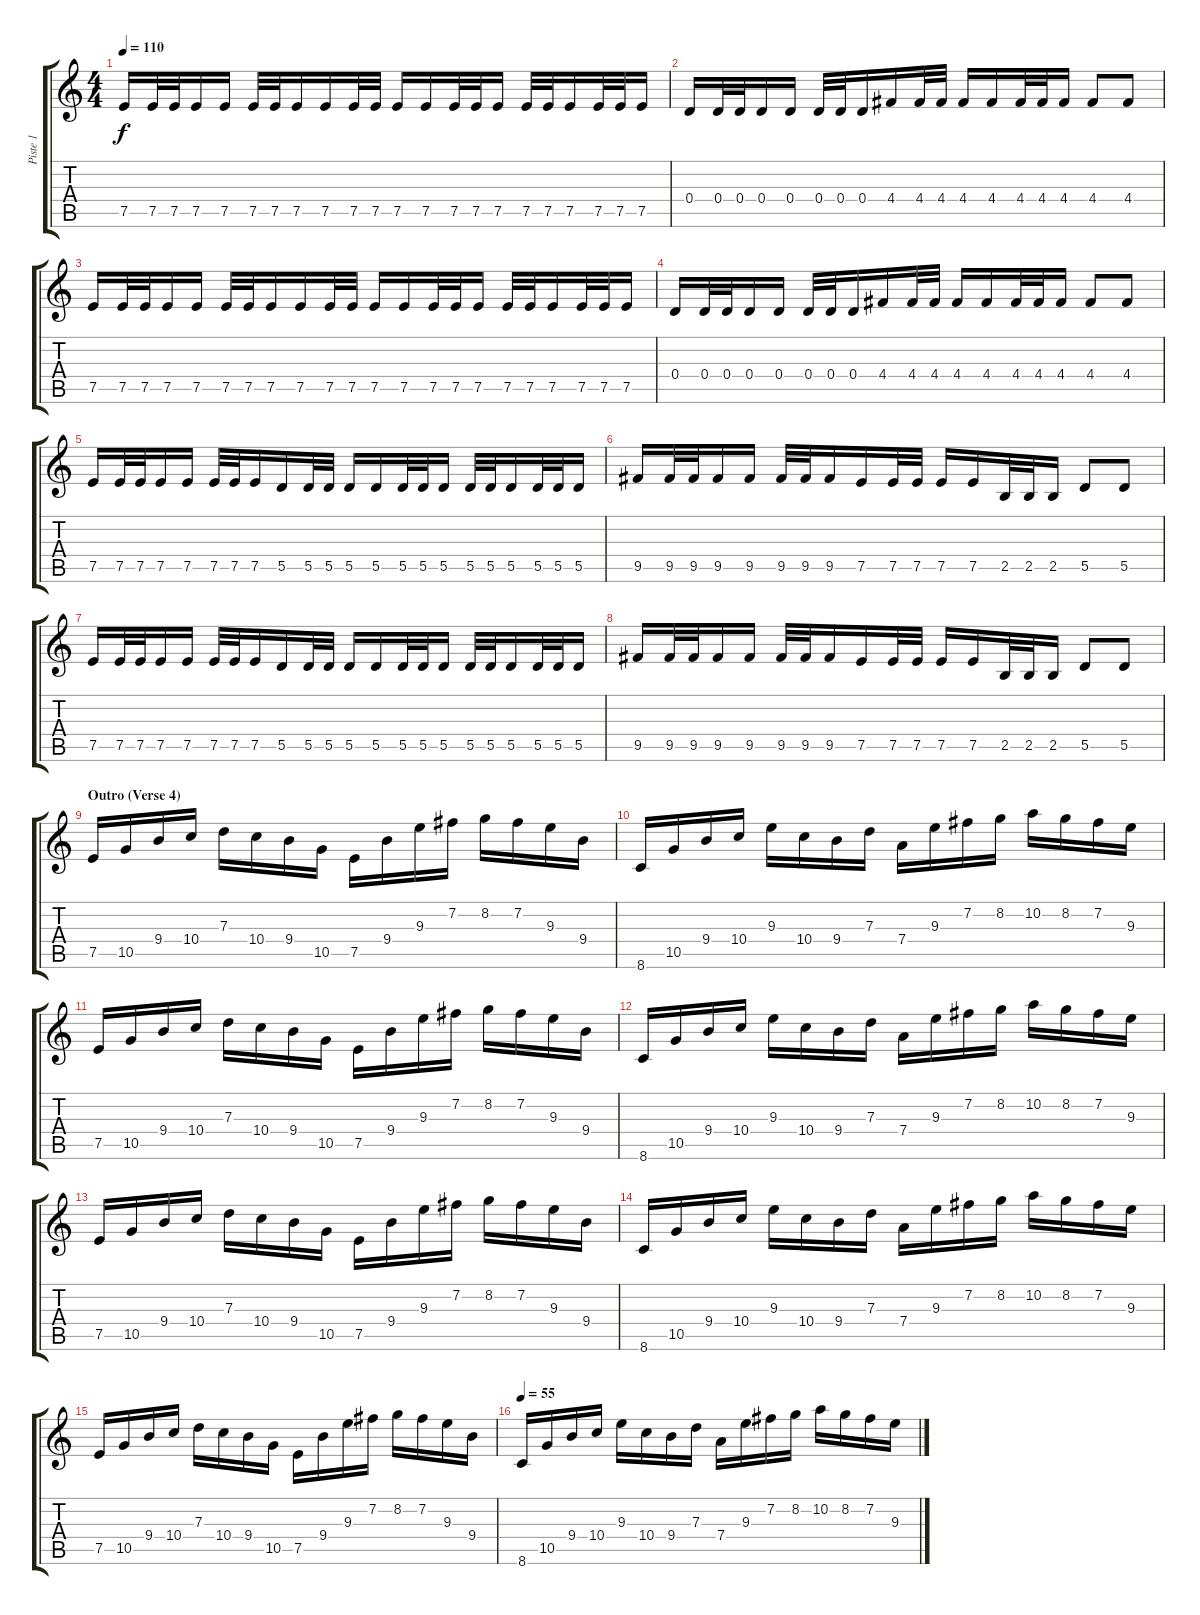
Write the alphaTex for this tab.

\track ("Piste 1" "Piste 1") {instrument distortionguitar}
\staff {score tabs}
\tuning (E4 B3 G3 D3 A2 E2) {hide}
\ts (4 4)
\tempo 110
\clef g2
\ks c
7.5.16{dy f} 7.5.32 7.5.32 7.5.16 7.5.16 7.5.32 7.5.32 7.5.16 7.5.16 7.5.32 7.5.32 7.5.16 7.5.16 7.5.32 7.5.32 7.5.16 7.5.32 7.5.32 7.5.16 7.5.32 7.5.32 7.5.16 |
0.4.16 0.4.32 0.4.32 0.4.16 0.4.16 0.4.32 0.4.32 0.4.16 4.4.16 4.4.32 4.4.32 4.4.16 4.4.16 4.4.32 4.4.32 4.4.16 4.4.8 4.4.8 |
7.5.16 7.5.32 7.5.32 7.5.16 7.5.16 7.5.32 7.5.32 7.5.16 7.5.16 7.5.32 7.5.32 7.5.16 7.5.16 7.5.32 7.5.32 7.5.16 7.5.32 7.5.32 7.5.16 7.5.32 7.5.32 7.5.16 |
0.4.16 0.4.32 0.4.32 0.4.16 0.4.16 0.4.32 0.4.32 0.4.16 4.4.16 4.4.32 4.4.32 4.4.16 4.4.16 4.4.32 4.4.32 4.4.16 4.4.8 4.4.8 |
7.5.16 7.5.32 7.5.32 7.5.16 7.5.16 7.5.32 7.5.32 7.5.16 5.5.16 5.5.32 5.5.32 5.5.16 5.5.16 5.5.32 5.5.32 5.5.16 5.5.32 5.5.32 5.5.16 5.5.32 5.5.32 5.5.16 |
9.5.16 9.5.32 9.5.32 9.5.16 9.5.16 9.5.32 9.5.32 9.5.16 7.5.16 7.5.32 7.5.32 7.5.16 7.5.16 2.5.32 2.5.32 2.5.16 5.5.8 5.5.8 |
7.5.16 7.5.32 7.5.32 7.5.16 7.5.16 7.5.32 7.5.32 7.5.16 5.5.16 5.5.32 5.5.32 5.5.16 5.5.16 5.5.32 5.5.32 5.5.16 5.5.32 5.5.32 5.5.16 5.5.32 5.5.32 5.5.16 |
9.5.16 9.5.32 9.5.32 9.5.16 9.5.16 9.5.32 9.5.32 9.5.16 7.5.16 7.5.32 7.5.32 7.5.16 7.5.16 2.5.32 2.5.32 2.5.16 5.5.8 5.5.8 |
\section ("" "Outro (Verse 4)")
7.5.16 10.5.16 9.4.16 10.4.16 7.3.16 10.4.16 9.4.16 10.5.16 7.5.16 9.4.16 9.3.16 7.2.16 8.2.16 7.2.16 9.3.16 9.4.16 |
8.6.16 10.5.16 9.4.16 10.4.16 9.3.16 10.4.16 9.4.16 7.3.16 7.4.16 9.3.16 7.2.16 8.2.16 10.2.16 8.2.16 7.2.16 9.3.16 |
7.5.16 10.5.16 9.4.16 10.4.16 7.3.16 10.4.16 9.4.16 10.5.16 7.5.16 9.4.16 9.3.16 7.2.16 8.2.16 7.2.16 9.3.16 9.4.16 |
8.6.16 10.5.16 9.4.16 10.4.16 9.3.16 10.4.16 9.4.16 7.3.16 7.4.16 9.3.16 7.2.16 8.2.16 10.2.16 8.2.16 7.2.16 9.3.16 |
7.5.16 10.5.16 9.4.16 10.4.16 7.3.16 10.4.16 9.4.16 10.5.16 7.5.16 9.4.16 9.3.16 7.2.16 8.2.16 7.2.16 9.3.16 9.4.16 |
8.6.16 10.5.16 9.4.16 10.4.16 9.3.16 10.4.16 9.4.16 7.3.16 7.4.16 9.3.16 7.2.16 8.2.16 10.2.16 8.2.16 7.2.16 9.3.16 |
7.5.16 10.5.16 9.4.16 10.4.16 7.3.16 10.4.16 9.4.16 10.5.16 7.5.16 9.4.16 9.3.16 7.2.16 8.2.16 7.2.16 9.3.16 9.4.16 |
\tempo 55
8.6.16 10.5.16 9.4.16 10.4.16 9.3.16 10.4.16 9.4.16 7.3.16 7.4.16 9.3.16 7.2.16 8.2.16 10.2.16 8.2.16 7.2.16 9.3.16
